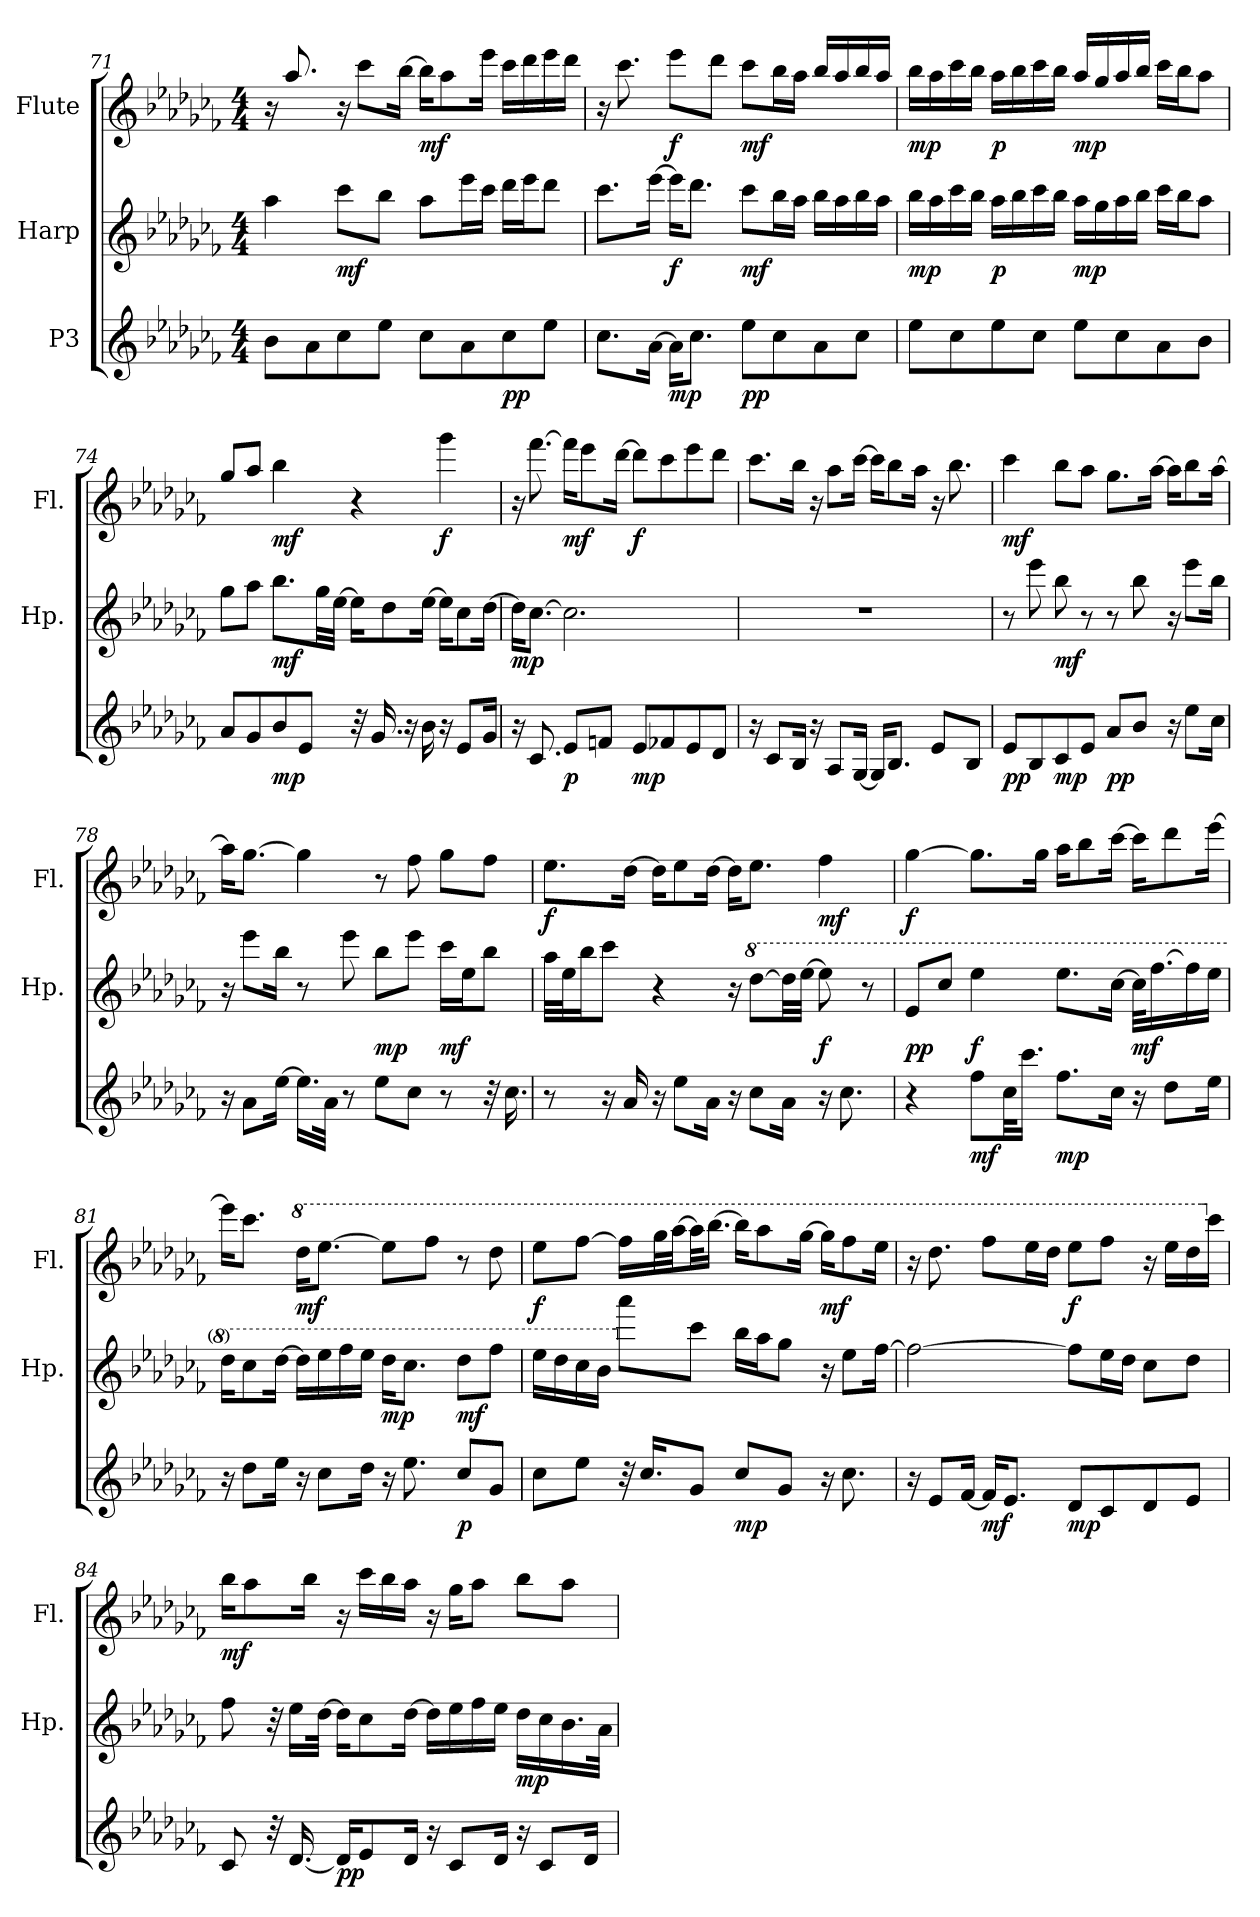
**kern	**dynam	**kern	**dynam	**kern	**dynam
*part3	*part3	*part2	*part2	*part1	*part1
*staff3	*staff3	*staff2	*staff2	*staff1	*staff1
*I"P3	*	*I"Harp	*	*I"Flute	*
*	*	*I'Hp.	*	*I'Fl.	*
*clefG2	*	*clefG2	*	*clefG2	*
*k[b-e-a-d-g-c-f-]	*	*k[b-e-a-d-g-c-f-]	*	*k[b-e-a-d-g-c-f-]	*
*C-:	*	*C-:	*	*C-:	*
*M4/4	*	*M4/4	*	*M4/4	*
=71	=71	=71	=71	=71	=71
8b-i\L	.	4aa-i\	.	16r	.
.	.	.	.	8.aa-i/	.
8a-i\	.	.	.	.	.
8cc-i\	.	8ccc-i\L	mf	16r	.
.	.	.	.	8ccc-i\L	.
8ee-i\J	.	8bb-i\J	.	.	.
.	.	.	.	[16bb-i\Jk	.
8cc-i\L	.	8aa-i\L	.	16bb-i\KL]	mf
.	.	.	.	8aa-i\	.
8a-i\	.	16eee-i\L	.	.	.
.	.	16ccc-i\JJ	.	16eee-i\Jk	.
8cc-i\	pp	16ddd-i\LL	.	16ccc-i\LL	.
.	.	16eee-i\J	.	16ddd-i\	.
8ee-i\J	.	8ddd-i\J	.	16eee-i\	.
.	.	.	.	16ddd-i\JJ	.
=72	=72	=72	=72	=72	=72
8.cc-i\L	.	8.ccc-i\L	.	16r	.
.	.	.	.	8.ccc-i\	.
[16a-i\Jk	.	[16eee-i\Jk	.	.	.
16a-i\KL]	mp	16eee-i\KL]	f	8eee-i\L	f
8.cc-i\J	.	8.ddd-i\J	.	.	.
.	.	.	.	8ddd-i\J	.
8ee-i\L	pp	8ccc-i\L	mf	8ccc-i\L	mf
8cc-i\	.	16bb-i\L	.	16bb-i\L	.
.	.	16aa-i\JJ	.	16aa-i\JJ	.
8a-i\	.	16bb-i\LL	.	16bb-i/LL	.
.	.	16aa-i\	.	16aa-i/	.
8cc-i\J	.	16bb-i\	.	16bb-i/	.
.	.	16aa-i\JJ	.	16aa-i/JJ	.
!!LO:PB:g=z
=73	=73	=73	=73	=73	=73
8ee-i\L	.	16bb-i\LL	mp	16bb-i\LL	mp
.	.	16aa-i\	.	16aa-i\	.
8cc-i\	.	16ccc-i\	.	16ccc-i\	.
.	.	16bb-i\JJ	.	16bb-i\JJ	.
8ee-i\	.	16aa-i\LL	p	16aa-i\LL	p
.	.	16bb-i\	.	16bb-i\	.
8cc-i\J	.	16ccc-i\	.	16ccc-i\	.
.	.	16bb-i\JJ	.	16bb-i\JJ	.
8ee-i\L	.	16aa-i\LL	mp	16aa-i/LL	mp
.	.	16gg-i\	.	16gg-i/	.
8cc-i\	.	16aa-i\	.	16aa-i/	.
.	.	16bb-i\JJ	.	16bb-i/JJ	.
8a-i\	.	16ccc-i\LL	.	16ccc-i\LL	.
.	.	16bb-i\J	.	16bb-i\J	.
8b-i\J	.	8aa-i\J	.	8aa-i\J	.
=74	=74	=74	=74	=74	=74
8a-i/L	.	8gg-i\L	.	8gg-i/L	.
8g-i/	.	8aa-i\J	.	8aa-i/J	.
8b-i/	mp	8.bb-i\L	mf	4bb-i\	mf
8e-i/J	.	.	.	.	.
.	.	32gg-i\LL	.	.	.
.	.	[32ee-i\JJJ	.	.	.
32r	.	16ee-i\KL]	.	4r	.
16.g-i/	.	.	.	.	.
.	.	8dd-i\	.	.	.
16r	.	.	.	.	.
16b-i\	.	[16ee-i\Jk	.	.	.
16r	.	16ee-i\KL]	.	4ggg-i\	f
8e-i/L	.	8cc-i\	.	.	.
16g-i/Jk	.	[16dd-i\Jk	.	.	.
=75	=75	=75	=75	=75	=75
16r	.	16dd-i\KL]	mp	16r	.
8.c-i/	.	[8.cc-i\J	.	[8.fff-i\	.
8e-i/L	p	2.cc-i\]	.	16fff-i\KL]	mf
.	.	.	.	8eee-i\	.
8fni/J	.	.	.	.	.
.	.	.	.	[16ddd-i\Jk	.
8e-i/L	mp	.	.	8ddd-i\L]	f
8f-Xi/	.	.	.	8ccc-i\	.
8e-i/	.	.	.	8eee-i\	.
8d-i/J	.	.	.	8ddd-i\J	.
!!LO:LB:g=z
=76	=76	=76	=76	=76	=76
16r	.	1r	.	8.ccc-i\L	.
8c-i/L	.	.	.	.	.
16B-i/Jk	.	.	.	16bb-i\Jk	.
16r	.	.	.	16r	.
8A-i/L	.	.	.	8aa-i\L	.
[16G-i/Jk	.	.	.	[16ccc-i\Jk	.
16G-i/KL]	.	.	.	16ccc-i\KL]	.
8.B-i/J	.	.	.	8bb-i\	.
.	.	.	.	16aa-i\Jk	.
8e-i/L	.	.	.	16r	.
.	.	.	.	8.bb-i\	.
8B-i/J	.	.	.	.	.
=77	=77	=77	=77	=77	=77
8e-i/L	pp	8r	.	4ccc-i\	mf
8B-i/	.	8eee-i\	.	.	.
8c-i/	mp	8bb-i\	mf	8bb-i\L	.
8e-i/J	.	8r	.	8aa-i\J	.
8a-i/L	pp	8r	.	8.gg-i\L	.
8b-i/J	.	8bb-i\	.	.	.
.	.	.	.	[16aa-i\Jk	.
16r	.	16r	.	16aa-i\KL]	.
8ee-i\L	.	8eee-i\L	.	8bb-i\	.
16cc-i\Jk	.	16bb-i\Jk	.	[16aa-i\Jk	.
=78	=78	=78	=78	=78	=78
16r	.	16r	.	16aa-i\KL]	.
8a-i\L	.	8eee-i\L	.	[8.gg-i\J	.
[16ee-i\Jk	.	16bb-i\Jk	.	.	.
16.ee-i\LL]	.	8r	.	4gg-i\]	.
32a-i\JJk	.	.	.	.	.
8r	.	8eee-i\	.	.	.
8ee-i\L	.	8bb-i\L	mp	8r	.
8cc-i\J	.	8eee-i\J	.	8ff-i\	.
8r	.	16ccc-i\LL	mf	8gg-i\L	.
.	.	16ee-i\J	.	.	.
32r	.	8bb-i\J	.	8ff-i\J	.
16.cc-i\	.	.	.	.	.
!!LO:LB:g=z
=79	=79	=79	=79	=79	=79
8r	.	32aa-i\LLL	.	8.ee-i\L	f
.	.	32ee-i\J	.	.	.
.	.	16bb-i\J	.	.	.
16r	.	8ccc-i\J	.	.	.
16a-i/	.	.	.	[16dd-i\Jk	.
16r	.	4r	.	16dd-i\KL]	.
8ee-i\L	.	.	.	8ee-i\	.
16a-i\Jk	.	.	.	[16dd-i\Jk	.
16r	.	16r	.	16dd-i\KL]	.
*	*	*8va	*	*	*
8cc-i\L	.	[8ddd-i\L	.	8.ee-i\J	.
16a-i\Jk	.	32ddd-i\LL]	.	.	.
.	.	[32eee-i\JJJ	.	.	.
16r	.	8eee-i\]	f	4ff-i\	mf
8.cc-i\	.	.	.	.	.
.	.	8r	.	.	.
=80	=80	=80	=80	=80	=80
4r	.	8ee-i/L	pp	[4gg-i\	f
.	.	8ccc-i/J	.	.	.
8ff-i\L	mf	4eee-i\	f	8.gg-i\L]	.
32cc-i\KL	.	.	.	.	.
16.ccc-i\JJ	.	.	.	.	.
.	.	.	.	16gg-i\Jk	.
8.ff-i\L	mp	8.eee-i\L	.	16aa-i\KL	.
.	.	.	.	8bb-i\	.
16cc-i\Jk	.	[16ccc-i\Jk	.	[16ccc-i\Jk	.
16r	.	32ccc-i\KLL]	mf	16ccc-i\KL]	.
.	.	[16.fff-i\	.	.	.
8dd-i\L	.	.	.	8ddd-i\	.
.	.	16fff-i\]	.	.	.
16ee-i\Jk	.	16eee-i\JJ	.	[16eee-i\Jk	.
=81	=81	=81	=81	=81	=81
16r	.	16ddd-i\KL	.	16eee-i\KL]	.
8dd-i\L	.	8ccc-i\	.	8.ccc-i\J	.
16ee-i\Jk	.	[16ddd-i\Jk	.	.	.
*	*	*	*	*8va	*
16r	.	16ddd-i\LL]	.	16ddd-i\KL	mf
8cc-i\L	.	16eee-i\	.	[8.eee-i\J	.
.	.	16fff-i\	.	.	.
16dd-i\Jk	.	16eee-i\JJ	.	.	.
16r	.	16ddd-i\KL	mp	8eee-i\L]	.
8.ee-i\	.	8.ccc-i\J	.	.	.
.	.	.	.	8fff-i\J	.
8cc-i/L	p	8ddd-i\L	mf	8r	.
8g-i/J	.	8fff-i\J	.	8ddd-i\	.
!!LO:LB:g=z
=82	=82	=82	=82	=82	=82
8cc-i\L	.	16eee-i\LL	.	8eee-i\L	f
.	.	16ddd-i\	.	.	.
8ee-i\J	.	16ccc-i\	.	[8fff-i\J	.
.	.	16bb-i\JJ	.	.	.
*	*	*X8va	*	*	*
32r	.	8aaa-i\L	.	16fff-i\LL]	.
16.cc-i/KL	.	.	.	.	.
.	.	.	.	32ggg-i\L	.
.	.	.	.	[32aaa-i\JJ	.
8g-i/J	.	8ccc-i\J	.	32aaa-i\KL]	.
.	.	.	.	[16.bbb-i\JJ	.
8cc-i/L	mp	16bb-i\LL	.	16bbb-i\KL]	.
.	.	16aa-i\J	.	8aaa-i\	.
8g-i/J	.	8gg-i\J	.	.	.
.	.	.	.	[16ggg-i\Jk	.
16r	.	16r	.	16ggg-i\KL]	mf
8.cc-i\	.	8ee-i\L	.	8fff-i\	.
.	.	[16ff-i\Jk	.	16eee-i\Jk	.
=83	=83	=83	=83	=83	=83
16r	.	2ff-i\_	.	16r	.
8e-i/L	.	.	.	8.ddd-i\	.
[16f-i/Jk	.	.	.	.	.
16f-i/KL]	mf	.	.	8fff-i\L	.
8.e-i/J	.	.	.	.	.
.	.	.	.	16eee-i\L	.
.	.	.	.	16ddd-i\JJ	.
8d-i/L	mp	8ff-i\L]	.	8eee-i\L	f
8c-i/	.	16ee-i\L	.	8fff-i\J	.
.	.	16dd-i\JJ	.	.	.
8d-i/	.	8cc-i\L	.	16r	.
.	.	.	.	16eee-i\LL	.
8e-i/J	.	8dd-i\J	.	16ddd-i\	.
*	*	*	*	*X8va	*
.	.	.	.	16ccc-i\JJ	.
!!LO:PB:g=z
=84	=84	=84	=84	=84	=84
8c-i/	.	8ff-i\	.	16bb-i\KL	mf
.	.	.	.	8aa-i\	.
32r	.	32r	.	.	.
[16.d-i/	.	16ee-i\LL	.	.	.
.	.	.	.	16bb-i\Jk	.
.	.	[32dd-i\JJk	.	.	.
16d-i/KL]	pp	16dd-i\KL]	.	16r	.
8e-i/	.	8cc-i\	.	16ccc-i\LL	.
.	.	.	.	16bb-i\	.
16d-i/Jk	.	[16dd-i\Jk	.	16aa-i\JJ	.
16r	.	16dd-i\LL]	.	16r	.
8c-i/L	.	16ee-i\	.	16gg-i\KL	.
.	.	16ff-i\	.	8aa-i\J	.
16d-i/Jk	.	16ee-i\JJ	.	.	.
16r	.	16dd-i\LL	mp	8bb-i\L	.
8c-i/L	.	16cc-i\	.	.	.
.	.	16.b-i\	.	8aa-i\J	.
16d-i/Jk	.	.	.	.	.
.	.	32a-i\JJk	.	.	.
=	=	=	=	=	=
*-	*-	*-	*-	*-	*-
